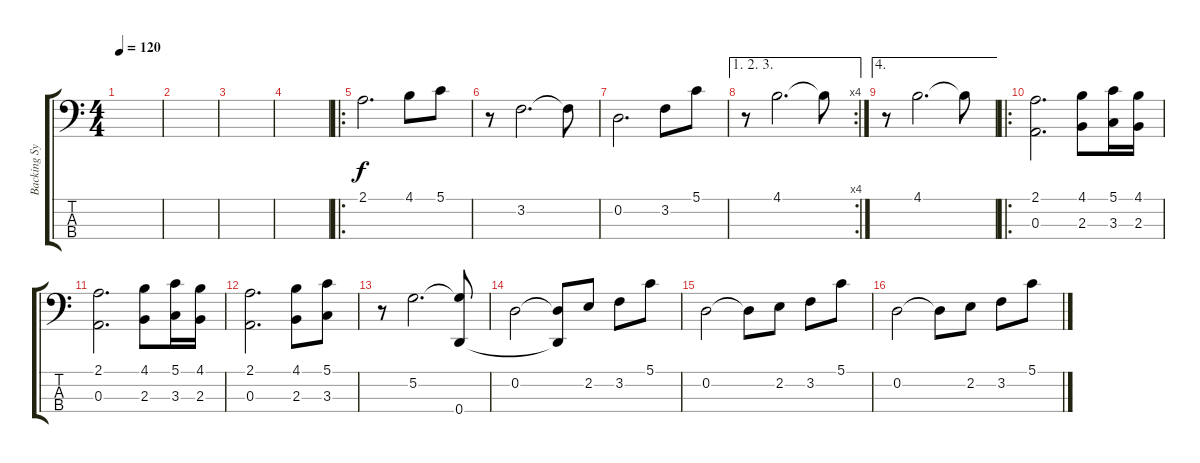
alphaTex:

\track ("Backing Synth #2" "Backing Sy") {instrument overdrivenguitar}
\staff {score tabs}
\tuning (G2 D2 A1 D1) {hide}
\ts (4 4)
\tempo 120
\clef f4
\ks c
|
|
|
|
\ro
2.1.2{d volume 11} 4.1.8 5.1.8 |
r.8 3.2.2{d} 3.2{t}.8 |
0.2.2{d} 3.2.8 5.1.8 |
\ae (1 2 3)
\rc 4
r.8 4.1.2{d} 4.1{t}.8 |
\ae 4
r.8 4.1.2{d} 4.1{t}.8 |
\ro
(2.1 0.3).2{d} (4.1 2.3).8 (5.1 3.3).16 (4.1 2.3).16 |
(2.1 0.3).2{d} (4.1 2.3).8 (5.1 3.3).16 (4.1 2.3).16 |
(2.1 0.3).2{d} (4.1 2.3).8 (5.1 3.3).8 |
r.8 5.2.2{d} (5.2{t} 0.4).8 |
0.2.2 (0.2{t} 0.4{t}).8 2.2.8 3.2.8 5.1.8 |
0.2.2 0.2{t}.8 2.2.8 3.2.8 5.1.8 |
0.2.2 0.2{t}.8 2.2.8 3.2.8 5.1.8
